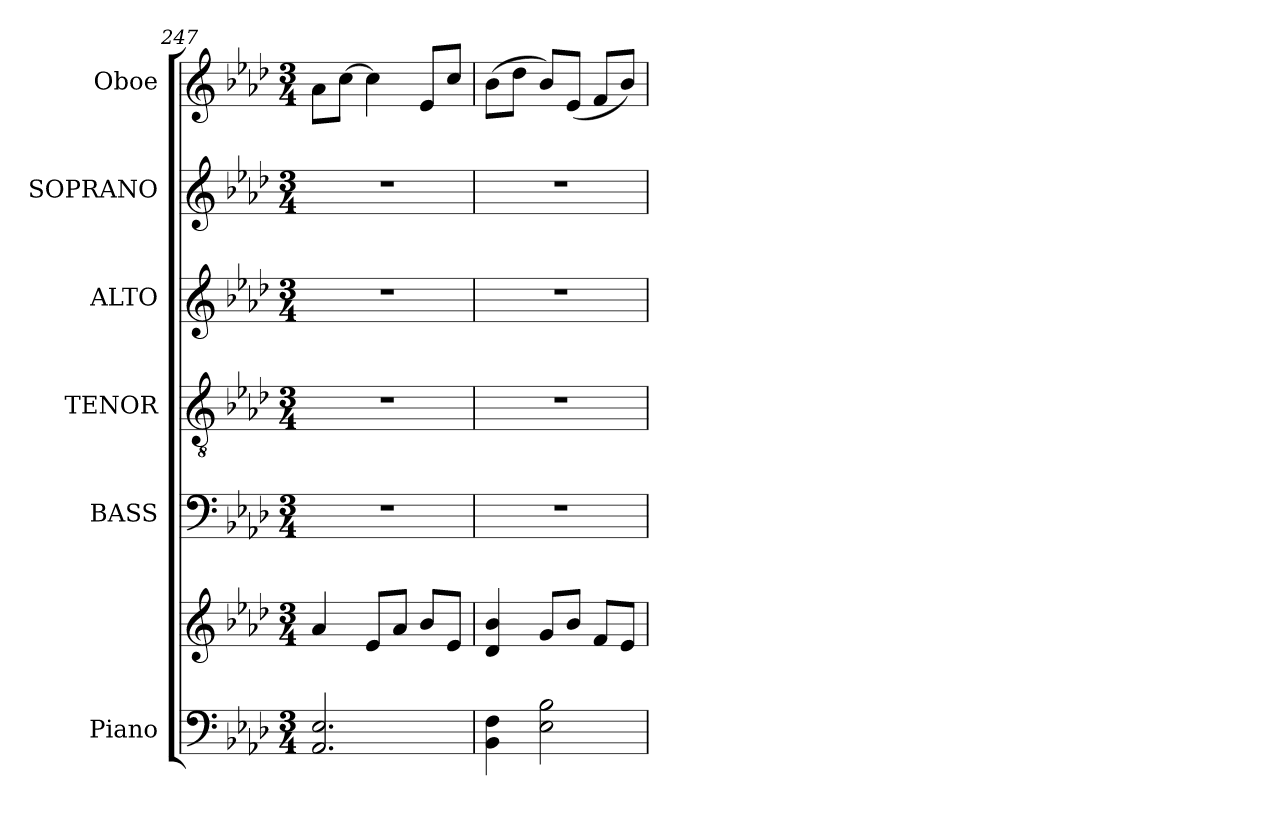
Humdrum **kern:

**kern	**kern	**kern	**kern	**kern	**kern	**kern
*part6	*part6	*part5	*part4	*part3	*part2	*part1
*staff7	*staff6	*staff5	*staff4	*staff3	*staff2	*staff1
*I"Piano	*	*I"BASS	*I"TENOR	*I"ALTO	*I"SOPRANO	*I"Oboe
*I'Pno.	*	*I'B.	*I'T.	*I'A.	*I'S.	*I'Ob.
*clefF4	*clefG2	*clefF4	*clefGv2	*clefG2	*clefG2	*clefG2
*	*	*	*ITrd7c12	*	*	*
*k[b-e-a-d-]	*k[b-e-a-d-]	*k[b-e-a-d-]	*k[b-e-a-d-]	*k[b-e-a-d-]	*k[b-e-a-d-]	*k[b-e-a-d-]
*A-:	*A-:	*A-:	*A-:	*A-:	*A-:	*A-:
*M3/4	*M3/4	*M3/4	*M3/4	*M3/4	*M3/4	*M3/4
=247	=247	=247	=247	=247	=247	=247
!	!	!LO:N:vis=1	!LO:N:vis=1	!LO:N:vis=1	!LO:N:vis=1	!
2.AA-i/ 2.E-i	4a-i/	2.r	2.r	2.r	2.r	8a-i\L
.	.	.	.	.	.	[8cci\J
.	8e-i/L	.	.	.	.	4cci\]
.	8a-i/J	.	.	.	.	.
.	8b-i/L	.	.	.	.	8e-i/L
.	8e-i/J	.	.	.	.	8cci/J
=248	=248	=248	=248	=248	=248	=248
!	!	!LO:N:vis=1	!LO:N:vis=1	!LO:N:vis=1	!LO:N:vis=1	!
4BB-i\ 4Fi	4d-i/ 4b-i	2.r	2.r	2.r	2.r	(8b-i\L
.	.	.	.	.	.	8dd-i\J
2E-i\ 2B-i	8gi/L	.	.	.	.	8b-i/L)
.	8b-i/J	.	.	.	.	(8e-i/J
.	8fi/L	.	.	.	.	8fi/L
.	8e-i/J	.	.	.	.	8b-i/J)
=	=	=	=	=	=	=
*-	*-	*-	*-	*-	*-	*-
